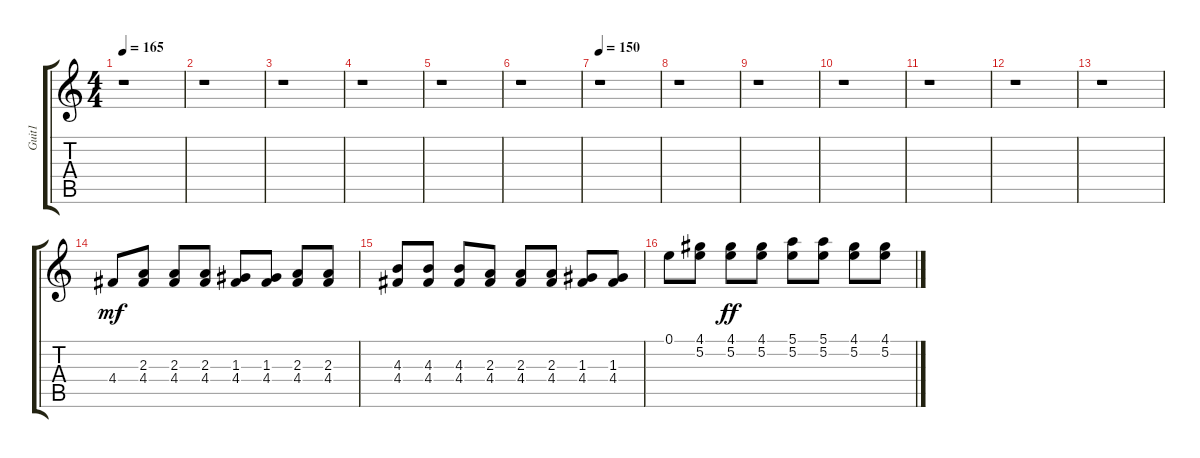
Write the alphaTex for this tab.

\track ("Guit1" "Guit1") {instrument distortionguitar}
\staff {score tabs}
\tuning (E4 B3 G3 D3 A2 E2) {hide}
\ts (4 4)
\tempo 165
\clef g2
\ks c
r.1{dy ff} |
r.1 |
r.1 |
r.1 |
r.1 |
r.1 |
\tempo 150
r.1 |
r.1 |
r.1 |
r.1 |
r.1 |
r.1 |
r.1 |
4.4.8{dy mf} (2.3 4.4).8 (2.3 4.4).8 (2.3 4.4).8 (1.3 4.4).8 (1.3 4.4).8 (2.3 4.4).8 (2.3 4.4).8 |
(4.3 4.4).8 (4.3 4.4).8 (4.3 4.4).8 (2.3 4.4).8 (2.3 4.4).8 (2.3 4.4).8 (1.3 4.4).8 (1.3 4.4).8 |
0.1.8 (4.1 5.2).8 (4.1 5.2).8{dy ff} (4.1 5.2).8 (5.1 5.2).8 (5.1 5.2).8 (4.1 5.2).8 (4.1 5.2).8
